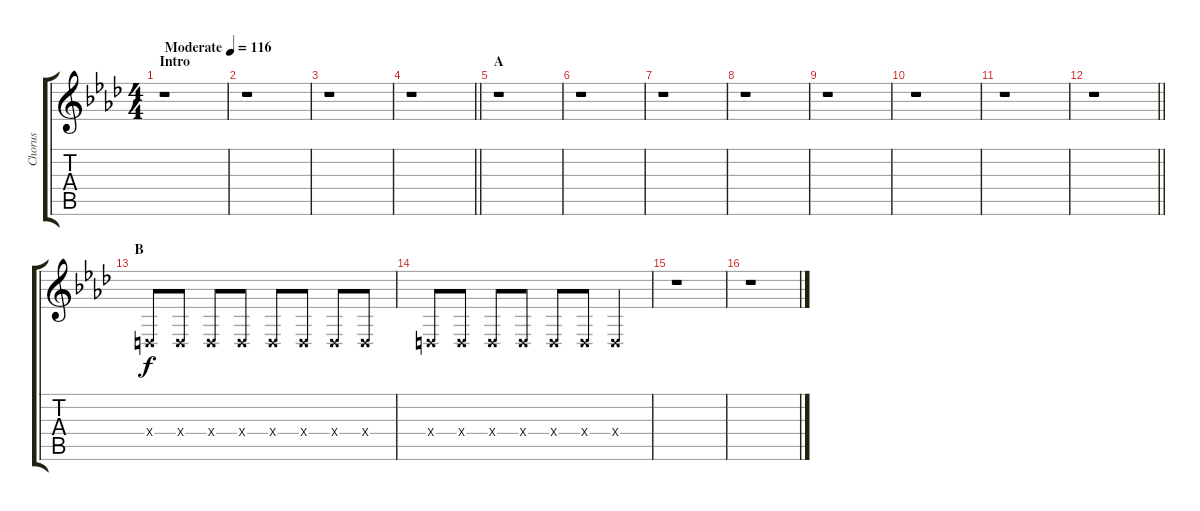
\track ("Chorus" "Chorus") {instrument voiceoohs}
\staff {score tabs}
\tuning (Eb4 Bb3 Gb3 Db3 Ab2 Eb2) {hide}
\ts (4 4)
\section ("" "Intro")
\tempo (116 "Moderate")
\clef g2
\ks ab
r.1{dy f instrument voiceoohs} |
r.1 |
r.1 |
\barLineRight lightlight
r.1 |
\section ("" "A")
r.1 |
r.1 |
r.1 |
r.1 |
r.1 |
r.1 |
r.1 |
\barLineRight lightlight
r.1 |
\section ("" "B")
1.4{x}.8 1.4{x}.8 1.4{x}.8 1.4{x}.8 1.4{x}.8 1.4{x}.8 1.4{x}.8 1.4{x}.8 |
1.4{x}.8 1.4{x}.8 1.4{x}.8 1.4{x}.8 1.4{x}.8 1.4{x}.8 1.4{x}.4 |
r.1 |
r.1
